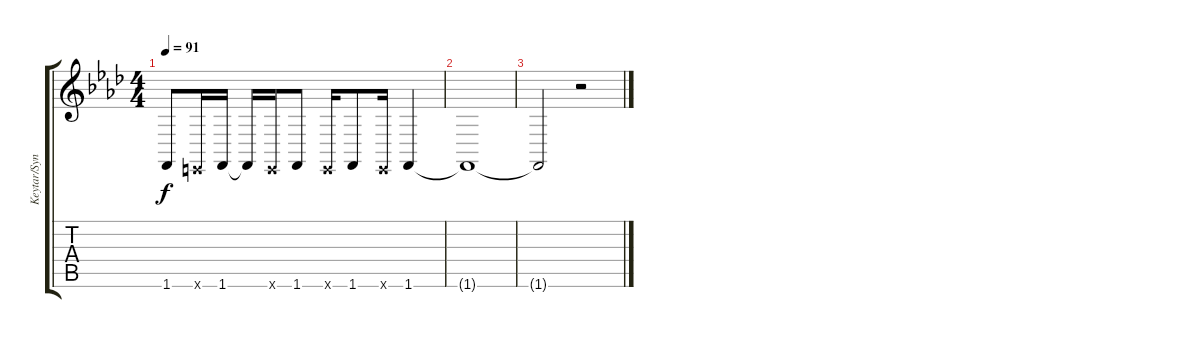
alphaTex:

\track ("Keytar/Synth" "Keytar/Syn") {instrument lead2sawtooth}
\staff {score tabs}
\tuning (E4 B3 G3 D3 A2 E2) {hide}
\ts (4 4)
\tempo 91
\clef g2
\ks fminor
1.6.8{dy f} 0.6{x}.16 1.6.16 1.6{t}.16 0.6{x}.16 1.6.8 0.6{x}.16 1.6.8 0.6{x}.16 1.6.4 |
1.6{t}.1{volume 0} |
1.6{t}.2 r.2
